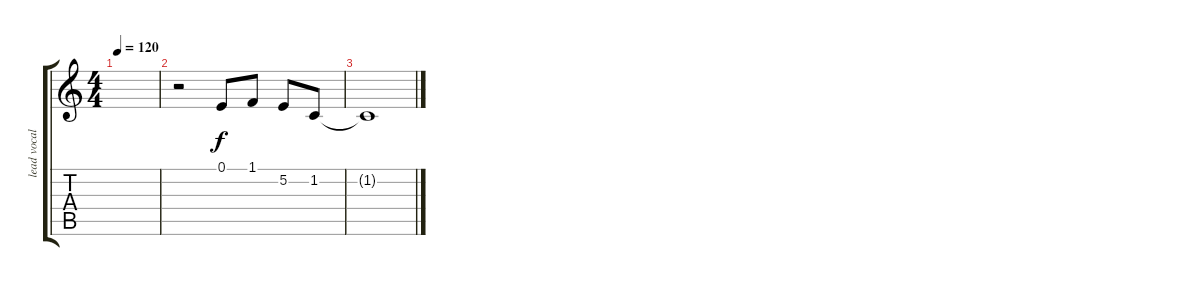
\track ("lead vocals" "lead vocal") {instrument lead1square}
\staff {score tabs}
\tuning (E4 B3 G3 D3 A2 E2) {hide}
\ts (4 4)
\tempo 120
\clef g2
\ks c
|
r.2 0.1.8 1.1.8 5.2.8 1.2.8 |
1.2{t}.1
